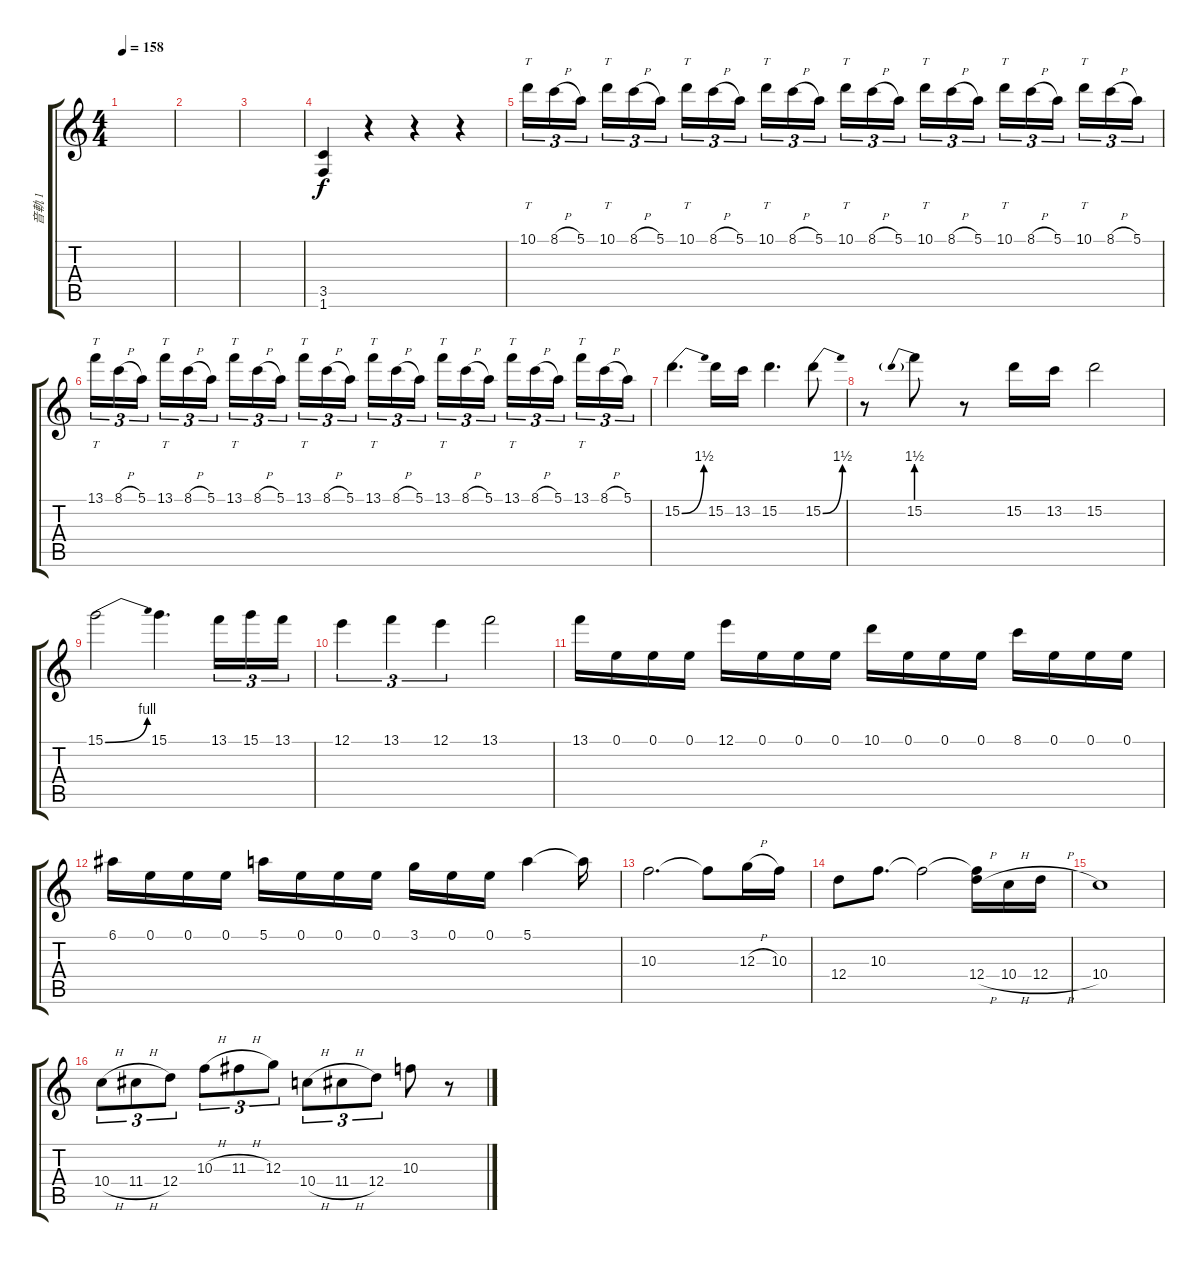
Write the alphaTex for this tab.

\track ("音軌 1" "音軌 1") {instrument overdrivenguitar}
\staff {score tabs}
\tuning (E4 B3 G3 D3 A2 E2) {hide}
\ts (4 4)
\tempo 158
\clef g2
\ks c
|
|
|
(3.5 1.6).4 r.4 r.4 r.4 |
10.1.16{tt tu (3 2)} 8.1{h}.16{tu (3 2)} 5.1.16{tu (3 2) beam splitsecondary} 10.1.16{tt tu (3 2)} 8.1{h}.16{tu (3 2)} 5.1.16{tu (3 2)} 10.1.16{tt tu (3 2)} 8.1{h}.16{tu (3 2)} 5.1.16{tu (3 2) beam splitsecondary} 10.1.16{tt tu (3 2)} 8.1{h}.16{tu (3 2)} 5.1.16{tu (3 2)} 10.1.16{tt tu (3 2)} 8.1{h}.16{tu (3 2)} 5.1.16{tu (3 2) beam splitsecondary} 10.1.16{tt tu (3 2)} 8.1{h}.16{tu (3 2)} 5.1.16{tu (3 2)} 10.1.16{tt tu (3 2)} 8.1{h}.16{tu (3 2)} 5.1.16{tu (3 2) beam splitsecondary} 10.1.16{tt tu (3 2)} 8.1{h}.16{tu (3 2)} 5.1.16{tu (3 2)} |
13.1.16{tt tu (3 2)} 8.1{h}.16{tu (3 2)} 5.1.16{tu (3 2) beam splitsecondary} 13.1.16{tt tu (3 2)} 8.1{h}.16{tu (3 2)} 5.1.16{tu (3 2)} 13.1.16{tt tu (3 2)} 8.1{h}.16{tu (3 2)} 5.1.16{tu (3 2) beam splitsecondary} 13.1.16{tt tu (3 2)} 8.1{h}.16{tu (3 2)} 5.1.16{tu (3 2)} 13.1.16{tt tu (3 2)} 8.1{h}.16{tu (3 2)} 5.1.16{tu (3 2) beam splitsecondary} 13.1.16{tt tu (3 2)} 8.1{h}.16{tu (3 2)} 5.1.16{tu (3 2)} 13.1.16{tt tu (3 2)} 8.1{h}.16{tu (3 2)} 5.1.16{tu (3 2) beam splitsecondary} 13.1.16{tt tu (3 2)} 8.1{h}.16{tu (3 2)} 5.1.16{tu (3 2)} |
15.2{be (bend 0 0 60 6)}.4{d} 15.2.16 13.2.16 15.2.4{d} 15.2{be (bend 0 0 60 6)}.8 |
r.8 15.2{be (prebend 0 6 60 6)}.8 r.8 15.2.16 13.2.16 15.2.2 |
15.1{be (bend 0 0 60 4)}.2 15.1.4{d} 13.1.16{tu (3 2)} 15.1.16{tu (3 2)} 13.1.16{tu (3 2)} |
12.1.4{tu (3 2)} 13.1.4{tu (3 2)} 12.1.4{tu (3 2)} 13.1.2 |
13.1.16 0.1.16 0.1.16 0.1.16 12.1.16 0.1.16 0.1.16 0.1.16 10.1.16 0.1.16 0.1.16 0.1.16 8.1.16 0.1.16 0.1.16 0.1.16 |
6.1.16 0.1.16 0.1.16 0.1.16 5.1.16 0.1.16 0.1.16 0.1.16 3.1.16 0.1.16 0.1.16 5.1.4 5.1{t}.16 |
10.3.2{d} 10.3{t}.8 12.3{h}.16 10.3.16 |
12.4.8 10.3.8{d} 10.3{t}.2 (10.3{t} 12.4{h}).16 10.4{h}.16 12.4{h}.16 |
10.4.1 |
10.4{h}.8{tu (3 2)} 11.4{h}.8{tu (3 2)} 12.4.8{tu (3 2)} 10.3{h}.8{tu (3 2)} 11.3{h}.8{tu (3 2)} 12.3.8{tu (3 2)} 10.4{h}.8{tu (3 2)} 11.4{h}.8{tu (3 2)} 12.4.8{tu (3 2)} 10.3.8 r.8
